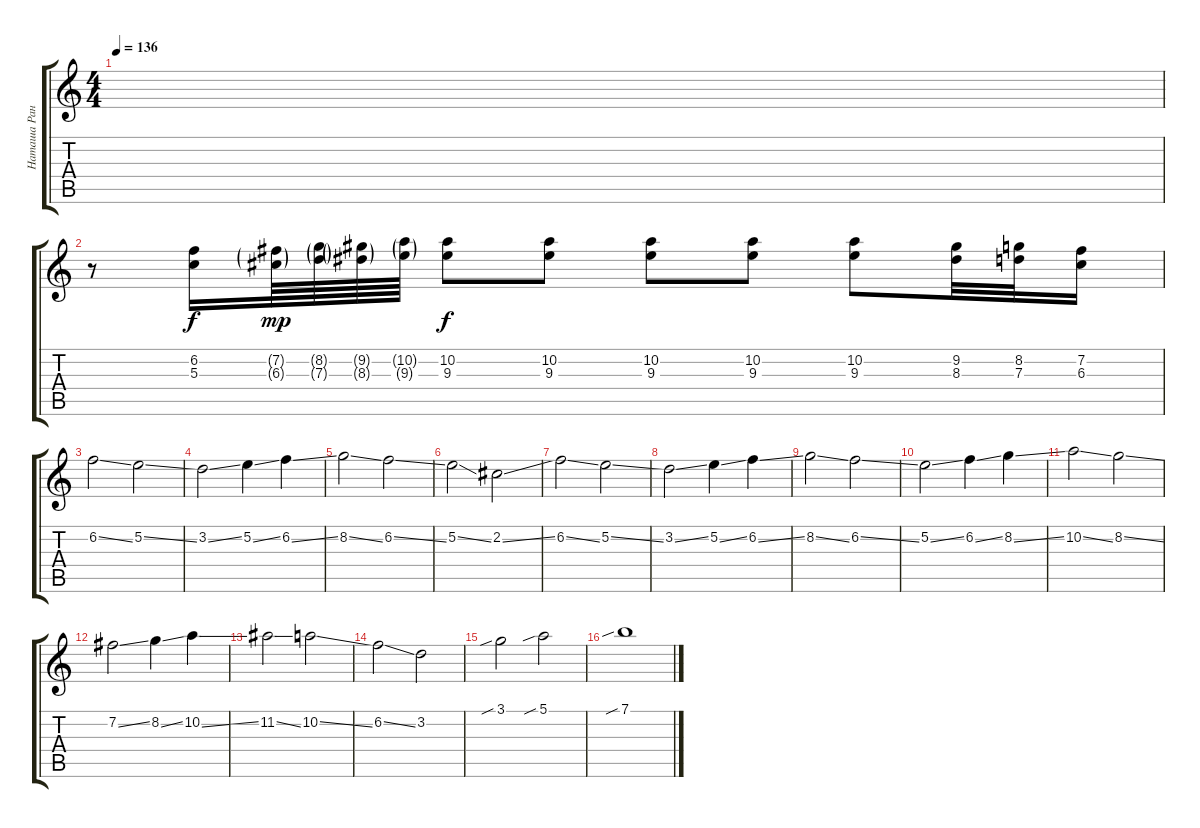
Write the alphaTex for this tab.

\track ("Наташа Ранетка" "Наташа Ран") {instrument distortionguitar}
\staff {score tabs}
\tuning (E4 B3 G3 D3 A2 E2) {hide}
\ts (4 4)
\tempo 136
\clef g2
\ks c
|
r.8 (6.2 5.3).16 (7.2{g} 6.3{g}).64{dy mp} (8.2{g} 7.3{g}).64 (9.2{g} 8.3{g}).64 (10.2{g} 9.3{g}).64 (10.2 9.3).8{dy f} (10.2 9.3).8 (10.2 9.3).8 (10.2 9.3).8 (10.2 9.3).8 (9.2 8.3).32 (8.2 7.3).32 (7.2 6.3).16 |
6.2{ss}.2{instrument distortionguitar} 5.2{ss}.2 |
3.2{ss}.2 5.2{ss}.4 6.2{ss}.4 |
8.2{ss}.2 6.2{ss}.2 |
5.2{ss}.2 2.2{ss}.2 |
6.2{ss}.2 5.2{ss}.2 |
3.2{ss}.2 5.2{ss}.4 6.2{ss}.4 |
8.2{ss}.2 6.2{ss}.2 |
5.2{ss}.2 6.2{ss}.4 8.2{ss}.4 |
10.2{ss}.2 8.2{ss}.2 |
7.2{ss}.2 8.2{ss}.4 10.2{ss}.4 |
11.2{ss}.2 10.2{ss}.2 |
6.2{ss}.2 3.2.2 |
3.1{sib}.2 5.1{sib}.2 |
7.1{sib}.1
